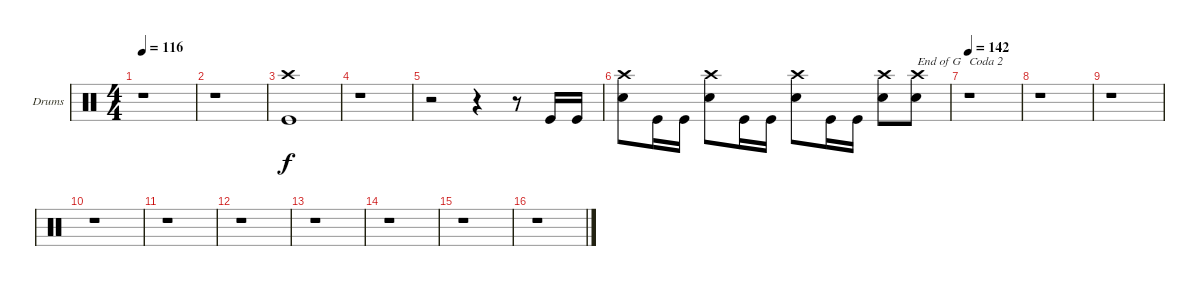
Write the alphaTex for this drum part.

\bracketExtendMode groupsimilarinstruments
\firstSystemTrackNameOrientation horizontal
\otherSystemsTrackNameOrientation horizontal
\track ("Drumkit" "Drums") {instrument percussion}
\staff {score}
\articulation defaults
\ts (4 4)
\tempo 116
\clef neutral
\ks c
r.1{dy f} |
r.1 |
("Crash high (hit)" "Kick (hit)").1 |
r.1 |
r.2 r.4 r.8 "Kick (hit)".16 "Kick (hit)".16 |
("Crash high (hit)" "Snare (hit) 2").8 "Kick (hit)".16 "Kick (hit)".16 ("Crash high (hit)" "Snare (hit) 2").8 "Kick (hit)".16 "Kick (hit)".16 ("Crash high (hit)" "Snare (hit) 2").8 "Kick (hit)".16 "Kick (hit)".16 ("Crash high (hit)" "Snare (hit) 2").8 ("Crash high (hit)" "Snare (hit) 2").8{txt "End of G"} |
\tempo 142
r.1{txt "Coda 2"} |
r.1 |
r.1 |
r.1 |
r.1 |
r.1 |
r.1 |
r.1 |
r.1 |
r.1
